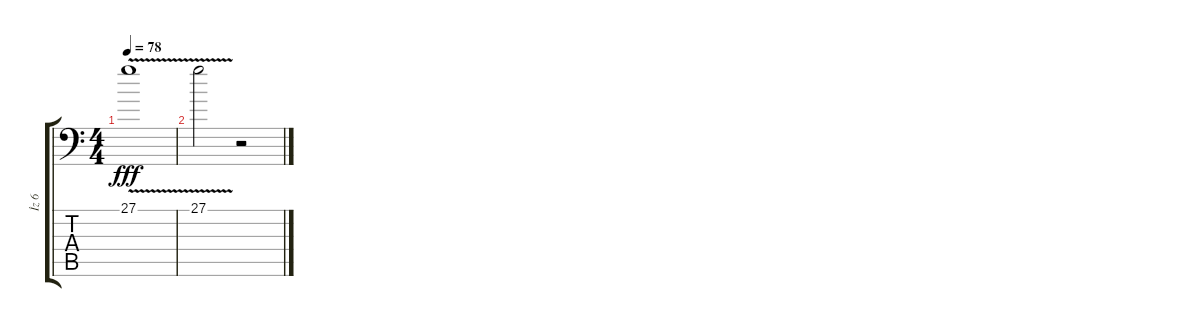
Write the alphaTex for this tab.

\track ("İz 6" "İz 6") {instrument cello}
\staff {score tabs}
\tuning (E3 B2 G2 D2 A1 E1) {hide}
\ts (4 4)
\tempo 78
\clef f4
\ks c
27.1{v}.1{dy fff} |
27.1{v}.2 r.2
